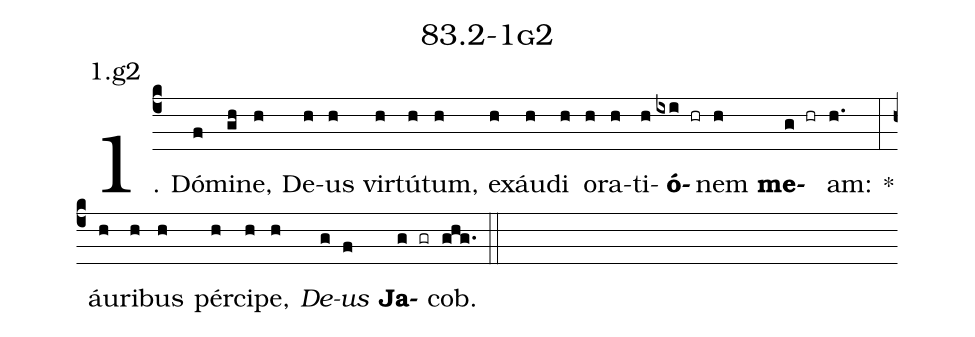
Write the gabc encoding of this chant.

name: 83.2-1g2;
annotation: 1.g2;
%%
(c4)1. Dó(f)mi(gh)ne,(h) De(h)us(h) vir(h)tú(h)tum,(h) ex(h)áu(h)di(h) o(h)ra(h)ti(h)<b>ó</b>(ixi hr)nem(h) <b>me</b>(g hr)am:(h.) *(:) áu(h)ri(h)bus(h) pér(h)ci(h)pe,(h) <i>De</i>(g)<i>us</i>(f) <b>Ja</b>(g gr)cob.(ghg.) (::)


%E(h) u(h) o(g) u(f) a(g) e.(ghg.) (::)
